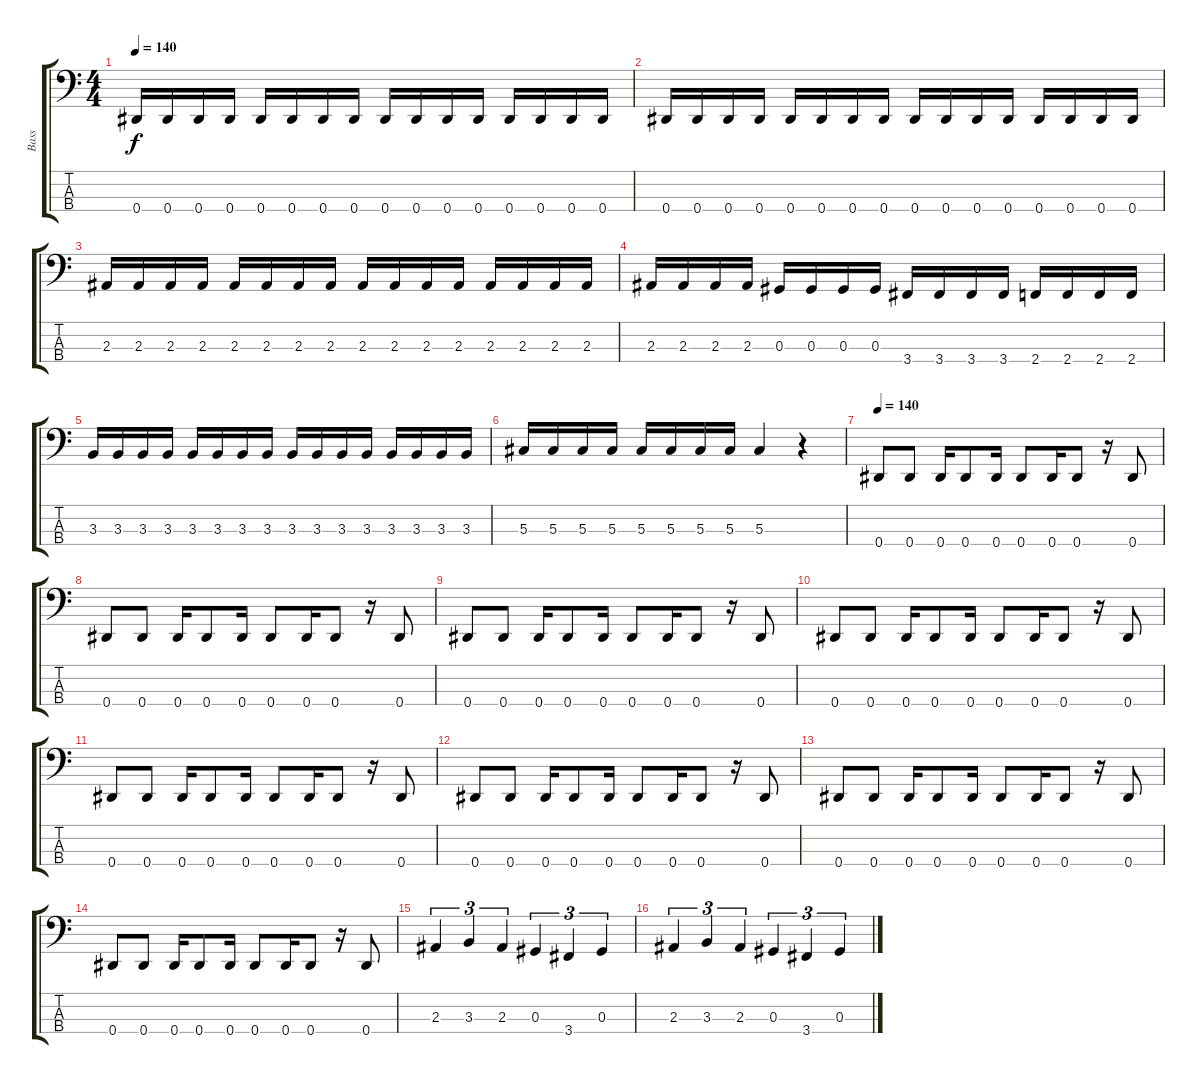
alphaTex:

\track ("Bass" "Bass") {instrument electricbasspick}
\staff {score tabs}
\tuning (Gb2 Db2 Ab1 Eb1) {hide}
\ts (4 4)
\tempo 140
\clef f4
\ks c
0.4.16{dy f} 0.4.16 0.4.16 0.4.16 0.4.16 0.4.16 0.4.16 0.4.16 0.4.16 0.4.16 0.4.16 0.4.16 0.4.16 0.4.16 0.4.16 0.4.16 |
0.4.16 0.4.16 0.4.16 0.4.16 0.4.16 0.4.16 0.4.16 0.4.16 0.4.16 0.4.16 0.4.16 0.4.16 0.4.16 0.4.16 0.4.16 0.4.16 |
2.3.16 2.3.16 2.3.16 2.3.16 2.3.16 2.3.16 2.3.16 2.3.16 2.3.16 2.3.16 2.3.16 2.3.16 2.3.16 2.3.16 2.3.16 2.3.16 |
2.3.16 2.3.16 2.3.16 2.3.16 0.3.16 0.3.16 0.3.16 0.3.16 3.4.16 3.4.16 3.4.16 3.4.16 2.4.16 2.4.16 2.4.16 2.4.16 |
3.3.16 3.3.16 3.3.16 3.3.16 3.3.16 3.3.16 3.3.16 3.3.16 3.3.16 3.3.16 3.3.16 3.3.16 3.3.16 3.3.16 3.3.16 3.3.16 |
5.3.16 5.3.16 5.3.16 5.3.16 5.3.16 5.3.16 5.3.16 5.3.16 5.3.4 r.4 |
\tempo 140
0.4.8 0.4.8 0.4.16 0.4.8 0.4.16 0.4.8 0.4.16 0.4.8 r.16 0.4.8 |
0.4.8 0.4.8 0.4.16 0.4.8 0.4.16 0.4.8 0.4.16 0.4.8 r.16 0.4.8 |
0.4.8 0.4.8 0.4.16 0.4.8 0.4.16 0.4.8 0.4.16 0.4.8 r.16 0.4.8 |
0.4.8 0.4.8 0.4.16 0.4.8 0.4.16 0.4.8 0.4.16 0.4.8 r.16 0.4.8 |
0.4.8 0.4.8 0.4.16 0.4.8 0.4.16 0.4.8 0.4.16 0.4.8 r.16 0.4.8 |
0.4.8 0.4.8 0.4.16 0.4.8 0.4.16 0.4.8 0.4.16 0.4.8 r.16 0.4.8 |
0.4.8 0.4.8 0.4.16 0.4.8 0.4.16 0.4.8 0.4.16 0.4.8 r.16 0.4.8 |
0.4.8 0.4.8 0.4.16 0.4.8 0.4.16 0.4.8 0.4.16 0.4.8 r.16 0.4.8 |
2.3.4{tu (3 2)} 3.3.4{tu (3 2)} 2.3.4{tu (3 2)} 0.3.4{tu (3 2)} 3.4.4{tu (3 2)} 0.3.4{tu (3 2)} |
2.3.4{tu (3 2)} 3.3.4{tu (3 2)} 2.3.4{tu (3 2)} 0.3.4{tu (3 2)} 3.4.4{tu (3 2)} 0.3.4{tu (3 2)}
